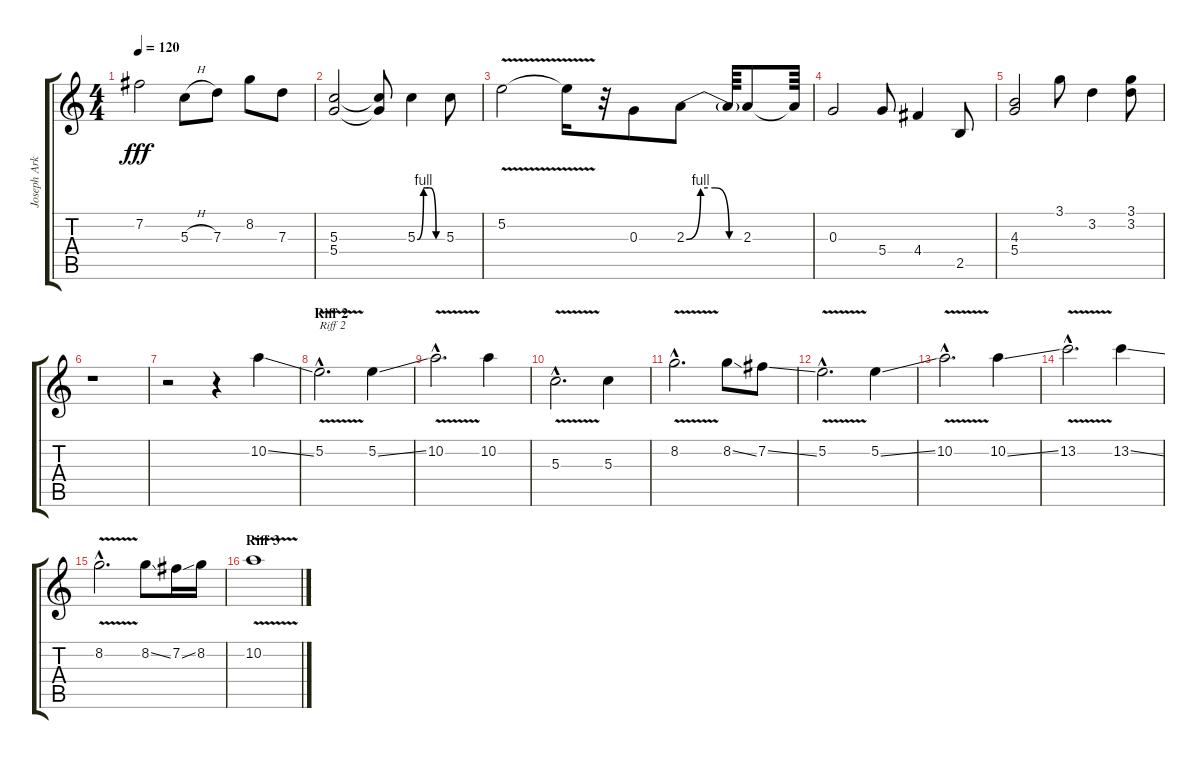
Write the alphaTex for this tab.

\track ("Joseph Arkansas" "Joseph Ark") {instrument overdrivenguitar}
\staff {score tabs}
\tuning (E4 B3 G3 D3 A2 E2) {hide}
\ts (4 4)
\tempo 120
\clef g2
\ks c
7.2{t}.2{dy fff} 5.3{h}.8 7.3.8 8.2.8 7.3.8 |
(5.3 5.4).2 (5.3{t} 5.4{t}).8 5.3{be (custom 0 0 15 4 30 4 45 0 60 0)}.4 5.3.8 |
5.2{v}.2 5.2{t}.16 r.32 0.3.8 2.3{be (custom 0 0 15 4 30 4 45 0 60 0)}.8 2.3{t}.64 2.3.8 2.3{t}.64 |
0.3.2 5.4.8 4.4.4 2.5.8 |
(4.3 5.4).2 3.1.8 3.2.4 (3.1 3.2).8 |
r.1{instrument overdrivenguitar} |
r.2 r.4 10.2{ss}.4 |
\section ("" "Riff 2")
5.2{v hac}.2{d txt "Riff 2"} 5.2{ss}.4 |
10.2{v hac}.2{d} 10.2.4 |
5.3{v hac}.2{d} 5.3.4 |
8.2{v hac}.2{d} 8.2{ss}.8 7.2{ss}.8 |
5.2{v hac}.2{d} 5.2{ss}.4 |
10.2{v hac}.2{d} 10.2{ss}.4 |
13.2{v hac}.2{d} 13.2{ss}.4 |
8.2{v hac}.2{d} 8.2{ss}.8 7.2{ss}.16 8.2.16 |
\section ("" "Riff 3")
10.2{v}.1
